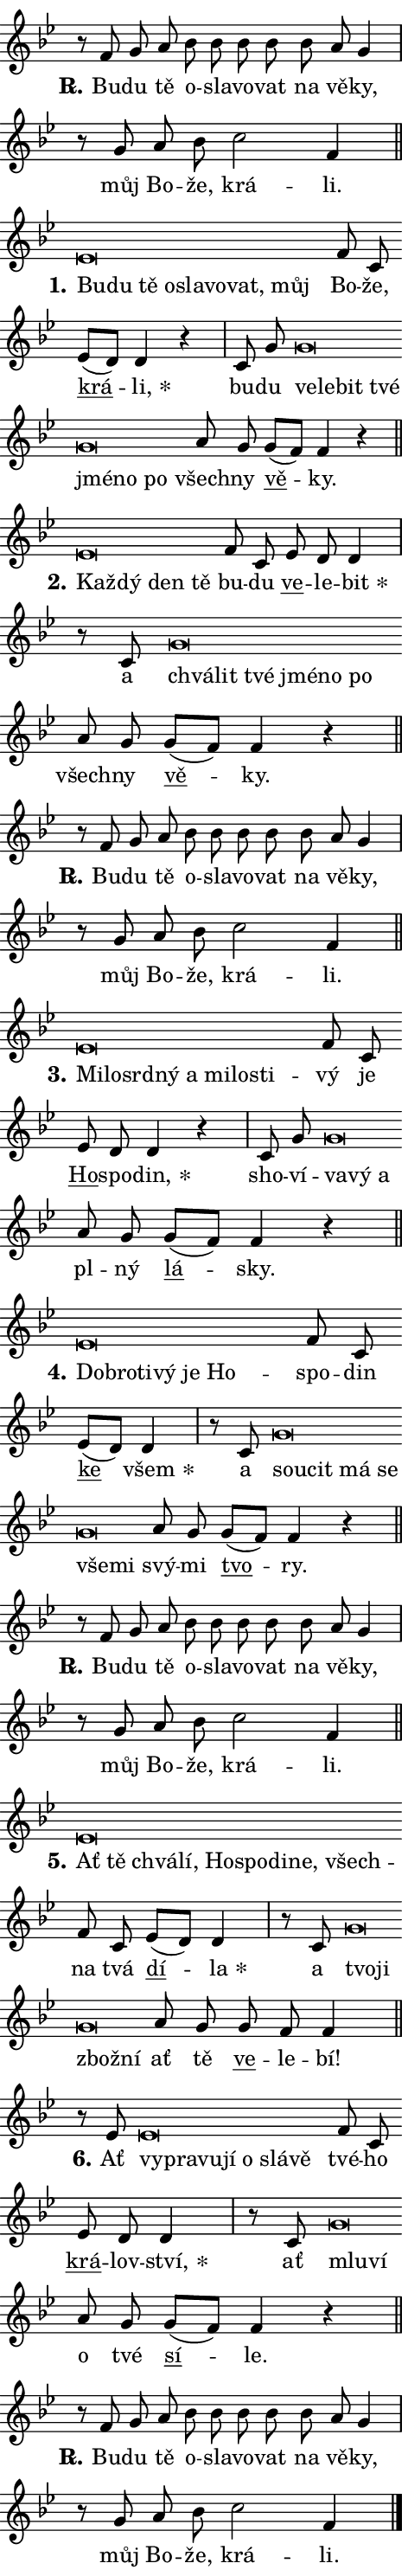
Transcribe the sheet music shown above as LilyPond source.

\version "2.24.0"
\header { tagline = "" }
\paper {
  indent = 0\cm
  top-margin = 0\cm
  right-margin = 0.13\cm % to fit lyric hyphens
  bottom-margin = 0\cm
  left-margin = 0\cm
  paper-width = 8\cm
  page-breaking = #ly:one-page-breaking
  system-system-spacing.basic-distance = #11
  score-system-spacing.basic-distance = #11
  ragged-last = ##f
}


%% Author: Thomas Morley
%% https://lists.gnu.org/archive/html/lilypond-user/2020-05/msg00002.html
#(define (line-position grob)
"Returns position of @var[grob} in current system:
   @code{'start}, if at first time-step
   @code{'end}, if at last time-step
   @code{'middle} otherwise
"
  (let* ((col (ly:item-get-column grob))
         (ln (ly:grob-object col 'left-neighbor))
         (rn (ly:grob-object col 'right-neighbor))
         (col-to-check-left (if (ly:grob? ln) ln col))
         (col-to-check-right (if (ly:grob? rn) rn col))
         (break-dir-left
           (and
             (ly:grob-property col-to-check-left 'non-musical #f)
             (ly:item-break-dir col-to-check-left)))
         (break-dir-right
           (and
             (ly:grob-property col-to-check-right 'non-musical #f)
             (ly:item-break-dir col-to-check-right))))
        (cond ((eqv? 1 break-dir-left) 'start)
              ((eqv? -1 break-dir-right) 'end)
              (else 'middle))))

#(define (tranparent-at-line-position vctor)
  (lambda (grob)
  "Relying on @code{line-position} select the relevant enry from @var{vctor}.
Used to determine transparency,"
    (case (line-position grob)
      ((end) (not (vector-ref vctor 0)))
      ((middle) (not (vector-ref vctor 1)))
      ((start) (not (vector-ref vctor 2))))))

noteHeadBreakVisibility =
#(define-music-function (break-visibility)(vector?)
"Makes @code{NoteHead}s transparent relying on @var{break-visibility}"
#{
  \override NoteHead.transparent =
    #(tranparent-at-line-position break-visibility)
#})

#(define delete-ledgers-for-transparent-note-heads
  (lambda (grob)
    "Reads whether a @code{NoteHead} is transparent.
If so this @code{NoteHead} is removed from @code{'note-heads} from
@var{grob}, which is supposed to be @code{LedgerLineSpanner}.
As a result ledgers are not printed for this @code{NoteHead}"
    (let* ((nhds-array (ly:grob-object grob 'note-heads))
           (nhds-list
             (if (ly:grob-array? nhds-array)
                 (ly:grob-array->list nhds-array)
                 '()))
           ;; Relies on the transparent-property being done before
           ;; Staff.LedgerLineSpanner.after-line-breaking is executed.
           ;; This is fragile ...
           (to-keep
             (remove
               (lambda (nhd)
                 (ly:grob-property nhd 'transparent #f))
               nhds-list)))
      ;; TODO find a better method to iterate over grob-arrays, similiar
      ;; to filter/remove etc for lists
      ;; For now rebuilt from scratch
      (set! (ly:grob-object grob 'note-heads)  '())
      (for-each
        (lambda (nhd)
          (ly:pointer-group-interface::add-grob grob 'note-heads nhd))
        to-keep))))

squashNotes = {
  \override NoteHead.X-extent = #'(-0.2 . 0.2)
  \override NoteHead.Y-extent = #'(-0.75 . 0)
  \override NoteHead.stencil =
    #(lambda (grob)
       (let ((pos (ly:grob-property grob 'staff-position)))
         (begin
           (if (< pos -7) (display "ERROR: Lower brevis then expected\n") (display ""))
           (if (<= pos -6) ly:text-interface::print ly:note-head::print))))
}
unSquashNotes = {
  \revert NoteHead.X-extent
  \revert NoteHead.Y-extent
  \revert NoteHead.stencil
}

hideNotes = \noteHeadBreakVisibility #begin-of-line-visible
unHideNotes = \noteHeadBreakVisibility #all-visible

% work-around for resetting accidentals
% https://lilypond.org/doc/v2.23/Documentation/notation/displaying-rhythms#unmetered-music
cadenzaMeasure = {
  \cadenzaOff
  \partial 1024 s1024
  \cadenzaOn
}

#(define-markup-command (accent layout props text) (markup?)
  "Underline accented syllable"
  (interpret-markup layout props
    #{\markup \override #'(offset . 4.3) \underline { #text }#}))

responsum = \markup \concat {
  "R" \hspace #-1.05 \path #0.1 #'((moveto 0 0.07) (lineto 0.9 0.8)) \hspace #0.05 "."
}

spaceSize = #0.6828661417322834 % exact space size for TeX Gyre Schola

\layout {
  \context {
    \Staff
    \remove "Time_signature_engraver"
    \override LedgerLineSpanner.after-line-breaking = #delete-ledgers-for-transparent-note-heads
  }
  \context {
    \Lyrics {
      \override LyricSpace.minimum-distance = \spaceSize
      \override LyricText.font-name = #"TeX Gyre Schola"
      \override LyricText.font-size = 1
      \override StanzaNumber.font-name = #"TeX Gyre Schola Bold"
      \override StanzaNumber.font-size = 1
    }
  }
  \context {
    \Score 
    \override NoteHead.text =
      #(lambda (grob) 
        (let ((pos (ly:grob-property grob 'staff-position)))
          #{\markup {
            \combine
              \halign #-0.55 \raise #(if (= pos -6) 0 0.5) \override #'(thickness . 2) \draw-line #'(3.2 . 0)
              \musicglyph "noteheads.sM1"
          }#}))
  }
}

% magnetic-lyrics.ily
%
%   written by
%     Jean Abou Samra <jean@abou-samra.fr>
%     Werner Lemberg <wl@gnu.org>
%
%   adapted by
%     Jiri Hon <jiri.hon@gmail.com>
%
% Version 2022-Apr-15

% https://www.mail-archive.com/lilypond-user@gnu.org/msg149350.html

#(define (Left_hyphen_pointer_engraver context)
   "Collect syllable-hyphen-syllable occurrences in lyrics and store
them in properties.  This engraver only looks to the left.  For
example, if the lyrics input is @code{foo -- bar}, it does the
following.

@itemize @bullet
@item
Set the @code{text} property of the @code{LyricHyphen} grob between
@q{foo} and @q{bar} to @code{foo}.

@item
Set the @code{left-hyphen} property of the @code{LyricText} grob with
text @q{foo} to the @code{LyricHyphen} grob between @q{foo} and
@q{bar}.
@end itemize

Use this auxiliary engraver in combination with the
@code{lyric-@/text::@/apply-@/magnetic-@/offset!} hook."
   (let ((hyphen #f)
         (text #f))
     (make-engraver
      (acknowledgers
       ((lyric-syllable-interface engraver grob source-engraver)
        (set! text grob)))
      (end-acknowledgers
       ((lyric-hyphen-interface engraver grob source-engraver)
        ;(when (not (grob::has-interface grob 'lyric-space-interface))
          (set! hyphen grob)));)
      ((stop-translation-timestep engraver)
       (when (and text hyphen)
         (ly:grob-set-object! text 'left-hyphen hyphen))
       (set! text #f)
       (set! hyphen #f)))))

#(define (lyric-text::apply-magnetic-offset! grob)
   "If the space between two syllables is less than the value in
property @code{LyricText@/.details@/.squash-threshold}, move the right
syllable to the left so that it gets concatenated with the left
syllable.

Use this function as a hook for
@code{LyricText@/.after-@/line-@/breaking} if the
@code{Left_@/hyphen_@/pointer_@/engraver} is active."
   (let ((hyphen (ly:grob-object grob 'left-hyphen #f)))
     (when hyphen
       (let ((left-text (ly:spanner-bound hyphen LEFT)))
         (when (grob::has-interface left-text 'lyric-syllable-interface)
           (let* ((common (ly:grob-common-refpoint grob left-text X))
                  (this-x-ext (ly:grob-extent grob common X))
                  (left-x-ext
                   (begin
                     ;; Trigger magnetism for left-text.
                     (ly:grob-property left-text 'after-line-breaking)
                     (ly:grob-extent left-text common X)))
                  ;; `delta` is the gap width between two syllables.
                  (delta (- (interval-start this-x-ext)
                            (interval-end left-x-ext)))
                  (details (ly:grob-property grob 'details))
                  (threshold (assoc-get 'squash-threshold details 0.2)))
             (when (< delta threshold)
               (let* (;; We have to manipulate the input text so that
                      ;; ligatures crossing syllable boundaries are not
                      ;; disabled.  For languages based on the Latin
                      ;; script this is essentially a beautification.
                      ;; However, for non-Western scripts it can be a
                      ;; necessity.
                      (lt (ly:grob-property left-text 'text))
                      (rt (ly:grob-property grob 'text))
                      (is-space (grob::has-interface hyphen 'lyric-space-interface))
                      (space (if is-space " " ""))
                      (extra-delta (if is-space spaceSize 0))
                      ;; Append new syllable.
                      (ltrt-space (if (and (string? lt) (string? rt))
                                (string-append lt space rt)
                                (make-concat-markup (list lt space rt))))
                      ;; Right-align `ltrt` to the right side.
                      (ltrt-space-markup (grob-interpret-markup
                               grob
                               (make-translate-markup
                                (cons (interval-length this-x-ext) 0)
                                (make-right-align-markup ltrt-space)))))
                 (begin
                   ;; Don't print `left-text`.
                   (ly:grob-set-property! left-text 'stencil #f)
                   ;; Set text and stencil (which holds all collected
                   ;; syllables so far) and shift it to the left.
                   (ly:grob-set-property! grob 'text ltrt-space)
                   (ly:grob-set-property! grob 'stencil ltrt-space-markup)
                   (ly:grob-translate-axis! grob (- (- delta extra-delta)) X))))))))))


#(define (lyric-hyphen::displace-bounds-first grob)
   ;; Make very sure this callback isn't triggered too early.
   (let ((left (ly:spanner-bound grob LEFT))
         (right (ly:spanner-bound grob RIGHT)))
     (ly:grob-property left 'after-line-breaking)
     (ly:grob-property right 'after-line-breaking)
     (ly:lyric-hyphen::print grob)))

squashThreshold = #0.4

\layout {
  \context {
    \Lyrics
    \consists #Left_hyphen_pointer_engraver
    \override LyricText.after-line-breaking =
      #lyric-text::apply-magnetic-offset!
    \override LyricHyphen.stencil = #lyric-hyphen::displace-bounds-first
    \override LyricText.details.squash-threshold = \squashThreshold
    \override LyricHyphen.minimum-distance = 0
    \override LyricHyphen.minimum-length = \squashThreshold
  }
}

squashText = \override LyricText.details.squash-threshold = 9999
unSquashText = \override LyricText.details.squash-threshold = \squashThreshold

leftText = \override LyricText.self-alignment-X = #LEFT
unLeftText = \revert LyricText.self-alignment-X

starOffset = #(lambda (grob) 
                (let ((x_offset (ly:self-alignment-interface::aligned-on-x-parent grob)))
                  (if (= x_offset 0) 0 (+ x_offset 1.2))))

star = #(define-music-function (syllable)(string?)
"Append star separator at the end of a syllable"
#{
  \once \override LyricText.X-offset = #starOffset
  \lyricmode { \markup {
    #syllable
    \override #'((font-name . "TeX Gyre Schola Bold")) \hspace #0.2 \lower #0.65 \larger "*"
  } }
#})

starAccent = #(define-music-function (syllable)(string?)
"Append star separator at the end of a syllable and make accent"
#{
  \once \override LyricText.X-offset = #starOffset
  \lyricmode { \markup {
    \accent #syllable
    \override #'((font-name . "TeX Gyre Schola Bold")) \hspace #0.2 \lower #0.65 \larger "*"
  } }
#})

breath = #(define-music-function (syllable)(string?)
"Append breathing indicator at the end of a syllable"
#{
  \lyricmode { \markup { #syllable "+" } }
#})

optionalBreath = #(define-music-function (syllable)(string?)
"Append optional breathing indicator at the end of a syllable"
#{
  \lyricmode { \markup { #syllable "(+)" } }
#})


\score {
    <<
        \new Voice = "melody" { \cadenzaOn \key bes \major \relative { r8 f' g a bes bes bes bes \bar "" bes a g4 \cadenzaMeasure \bar "|" r8 g a bes \bar "" c2 f,4 \cadenzaMeasure \bar "||" \break } }
        \new Lyrics \lyricsto "melody" { \lyricmode { \set stanza = \responsum
Bu -- du tě o -- sla -- vo -- vat na vě -- ky, můj Bo -- že, krá -- li. } }
    >>
    \layout {}
}

\score {
    <<
        \new Voice = "melody" { \cadenzaOn \key bes \major \relative { \squashNotes es'\breve*1/16 \hideNotes \breve*1/16 \bar "" \breve*1/16 \bar "" \breve*1/16 \bar "" \breve*1/16 \bar "" \breve*1/16 \bar "" \breve*1/16 \breve*1/16 \bar "" \unHideNotes \unSquashNotes f8 c \bar "" es[( d)] d4 r \cadenzaMeasure \bar "|" c8 g' \bar "" \squashNotes g\breve*1/16 \hideNotes \breve*1/16 \bar "" \breve*1/16 \bar "" \breve*1/16 \bar "" \breve*1/16 \bar "" \breve*1/16 \breve*1/16 \bar "" \unHideNotes \unSquashNotes a8 g \bar "" g[( f)] f4 r \cadenzaMeasure \bar "||" \break } }
        \new Lyrics \lyricsto "melody" { \lyricmode { \set stanza = "1."
\leftText Bu -- \squashText du tě o -- sla -- vo -- vat, můj \unLeftText \unSquashText Bo -- že, \markup \accent krá -- \star li, bu -- du \leftText ve -- \squashText le -- bit tvé jmé -- no po \unLeftText \unSquashText všech -- ny \markup \accent vě -- ky. } }
    >>
    \layout {}
}

\score {
    <<
        \new Voice = "melody" { \cadenzaOn \key bes \major \relative { \squashNotes es'\breve*1/16 \hideNotes \breve*1/16 \bar "" \breve*1/16 \breve*1/16 \bar "" \unHideNotes \unSquashNotes f8 c \bar "" es d d4 \cadenzaMeasure \bar "|" r8 c8 \squashNotes g'\breve*1/16 \hideNotes \breve*1/16 \bar "" \breve*1/16 \bar "" \breve*1/16 \bar "" \breve*1/16 \breve*1/16 \bar "" \unHideNotes \unSquashNotes a8 g \bar "" g[( f)] f4 r \cadenzaMeasure \bar "||" \break } }
        \new Lyrics \lyricsto "melody" { \lyricmode { \set stanza = "2."
\leftText Kaž -- \squashText dý den tě \unLeftText \unSquashText bu -- du \markup \accent ve -- le -- \star bit a \leftText chvá -- \squashText lit tvé jmé -- no po \unLeftText \unSquashText všech -- ny \markup \accent vě -- ky. } }
    >>
    \layout {}
}

\score {
    <<
        \new Voice = "melody" { \cadenzaOn \key bes \major \relative { r8 f' g a bes bes bes bes \bar "" bes a g4 \cadenzaMeasure \bar "|" r8 g a bes \bar "" c2 f,4 \cadenzaMeasure \bar "||" \break } }
        \new Lyrics \lyricsto "melody" { \lyricmode { \set stanza = \responsum
Bu -- du tě o -- sla -- vo -- vat na vě -- ky, můj Bo -- že, krá -- li. } }
    >>
    \layout {}
}

\score {
    <<
        \new Voice = "melody" { \cadenzaOn \key bes \major \relative { \squashNotes es'\breve*1/16 \hideNotes \breve*1/16 \bar "" \breve*1/16 \bar "" \breve*1/16 \bar "" \breve*1/16 \bar "" \breve*1/16 \bar "" \breve*1/16 \breve*1/16 \bar "" \unHideNotes \unSquashNotes f8 c \bar "" es d d4 r \cadenzaMeasure \bar "|" c8 g' \bar "" \squashNotes g\breve*1/16 \hideNotes \breve*1/16 \breve*1/16 \bar "" \unHideNotes \unSquashNotes a8 g \bar "" g[( f)] f4 r \cadenzaMeasure \bar "||" \break } }
        \new Lyrics \lyricsto "melody" { \lyricmode { \set stanza = "3."
\leftText Mi -- \squashText lo -- srd -- ný a mi -- lo -- sti -- \unLeftText \unSquashText vý je \markup \accent Ho -- spo -- \star din, sho -- ví -- \leftText va -- \squashText vý a \unLeftText \unSquashText pl -- ný \markup \accent lá -- sky. } }
    >>
    \layout {}
}

\score {
    <<
        \new Voice = "melody" { \cadenzaOn \key bes \major \relative { \squashNotes es'\breve*1/16 \hideNotes \breve*1/16 \bar "" \breve*1/16 \bar "" \breve*1/16 \bar "" \breve*1/16 \breve*1/16 \bar "" \unHideNotes \unSquashNotes f8 c \bar "" es[( d)] d4 \cadenzaMeasure \bar "|" r8 c8 \squashNotes g'\breve*1/16 \hideNotes \breve*1/16 \bar "" \breve*1/16 \bar "" \breve*1/16 \bar "" \breve*1/16 \breve*1/16 \bar "" \unHideNotes \unSquashNotes a8 g \bar "" g[( f)] f4 r \cadenzaMeasure \bar "||" \break } }
        \new Lyrics \lyricsto "melody" { \lyricmode { \set stanza = "4."
\leftText Dob -- \squashText ro -- ti -- vý je Ho -- \unLeftText \unSquashText spo -- din \markup \accent ke \star všem a \leftText sou -- \squashText cit má se vše -- mi \unLeftText \unSquashText svý -- mi \markup \accent tvo -- ry. } }
    >>
    \layout {}
}

\score {
    <<
        \new Voice = "melody" { \cadenzaOn \key bes \major \relative { r8 f' g a bes bes bes bes \bar "" bes a g4 \cadenzaMeasure \bar "|" r8 g a bes \bar "" c2 f,4 \cadenzaMeasure \bar "||" \break } }
        \new Lyrics \lyricsto "melody" { \lyricmode { \set stanza = \responsum
Bu -- du tě o -- sla -- vo -- vat na vě -- ky, můj Bo -- že, krá -- li. } }
    >>
    \layout {}
}

\score {
    <<
        \new Voice = "melody" { \cadenzaOn \key bes \major \relative { \squashNotes es'\breve*1/16 \hideNotes \breve*1/16 \bar "" \breve*1/16 \bar "" \breve*1/16 \bar "" \breve*1/16 \bar "" \breve*1/16 \bar "" \breve*1/16 \bar "" \breve*1/16 \breve*1/16 \bar "" \unHideNotes \unSquashNotes f8 c \bar "" es[( d)] d4 \cadenzaMeasure \bar "|" r8 c8 \squashNotes g'\breve*1/16 \hideNotes \breve*1/16 \bar "" \breve*1/16 \breve*1/16 \bar "" \unHideNotes \unSquashNotes a8 g \bar "" g f f4 \cadenzaMeasure \bar "||" \break } }
        \new Lyrics \lyricsto "melody" { \lyricmode { \set stanza = "5."
\leftText Ať \squashText tě chvá -- lí, Ho -- spo -- di -- ne, všech -- \unLeftText \unSquashText na tvá \markup \accent dí -- \star la a \leftText tvo -- \squashText ji zbož -- ní \unLeftText \unSquashText ať tě \markup \accent ve -- le -- bí! } }
    >>
    \layout {}
}

\score {
    <<
        \new Voice = "melody" { \cadenzaOn \key bes \major \relative { r8 es'8 \squashNotes es\breve*1/16 \hideNotes \breve*1/16 \bar "" \breve*1/16 \bar "" \breve*1/16 \bar "" \breve*1/16 \bar "" \breve*1/16 \breve*1/16 \bar "" \unHideNotes \unSquashNotes f8 c \bar "" es d d4 \cadenzaMeasure \bar "|" r8 c8 \squashNotes g'\breve*1/16 \hideNotes \breve*1/16 \bar "" \unHideNotes \unSquashNotes a8 g \bar "" g[( f)] f4 r \cadenzaMeasure \bar "||" \break } }
        \new Lyrics \lyricsto "melody" { \lyricmode { \set stanza = "6."
Ať \leftText vy -- \squashText pra -- vu -- jí o slá -- vě \unLeftText \unSquashText tvé -- ho \markup \accent krá -- lov -- \star ství, ať \leftText mlu -- \squashText ví \unLeftText \unSquashText o tvé \markup \accent sí -- le. } }
    >>
    \layout {}
}

\score {
    <<
        \new Voice = "melody" { \cadenzaOn \key bes \major \relative { r8 f' g a bes bes bes bes \bar "" bes a g4 \cadenzaMeasure \bar "|" r8 g a bes \bar "" c2 f,4 \cadenzaMeasure \bar "||" \break } \bar "|." }
        \new Lyrics \lyricsto "melody" { \lyricmode { \set stanza = \responsum
Bu -- du tě o -- sla -- vo -- vat na vě -- ky, můj Bo -- že, krá -- li. } }
    >>
    \layout {}
}
